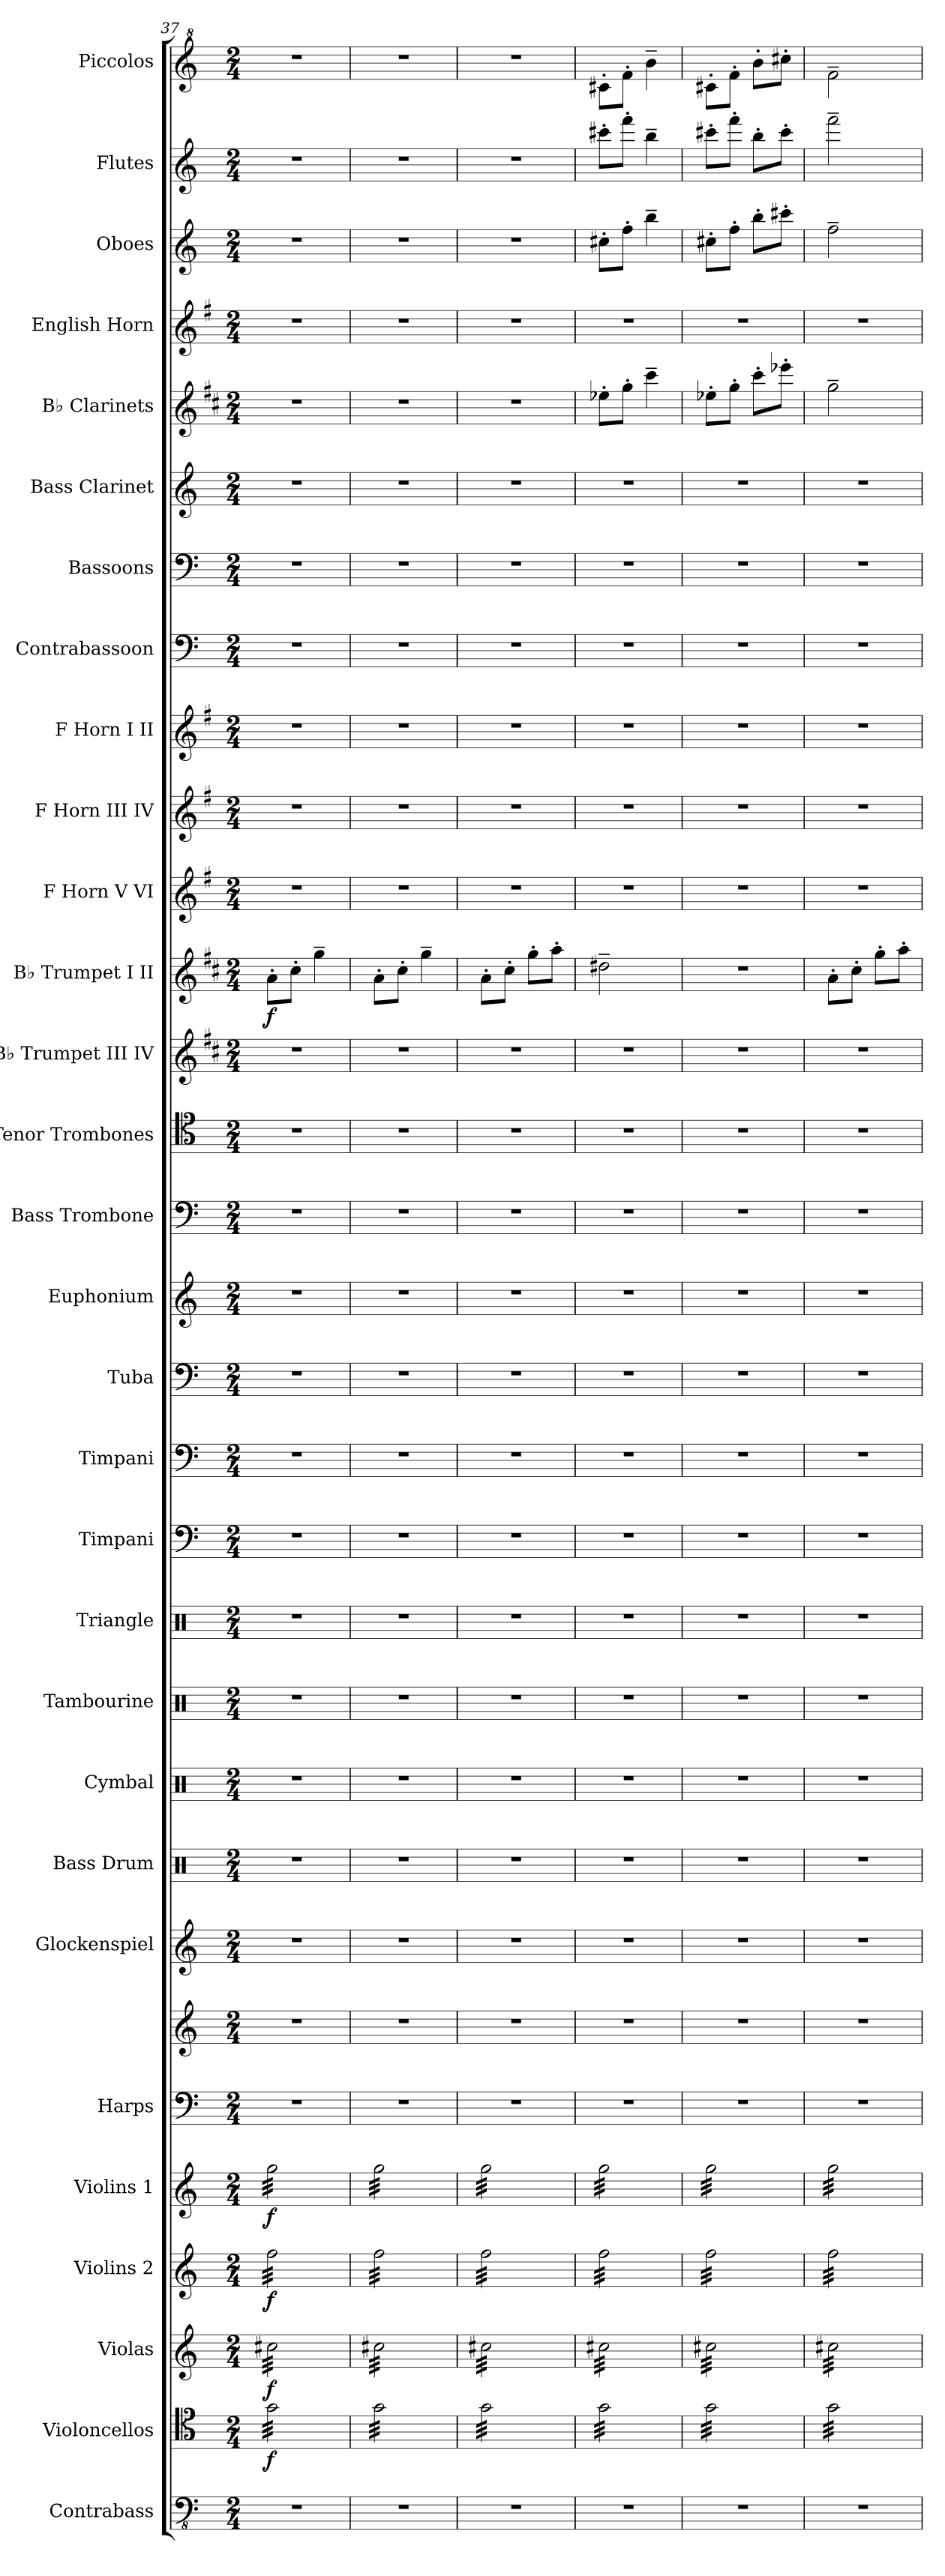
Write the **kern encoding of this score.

**kern	**kern	**dynam	**kern	**dynam	**kern	**dynam	**kern	**dynam	**kern	**kern	**kern	**kern	**kern	**kern	**kern	**kern	**kern	**kern	**kern	**kern	**kern	**kern	**kern	**dynam	**kern	**kern	**kern	**kern	**kern	**kern	**kern	**kern	**kern	**kern	**kern
*part30	*part29	*part29	*part28	*part28	*part27	*part27	*part26	*part26	*part25	*part25	*part24	*part23	*part22	*part21	*part20	*part19	*part18	*part17	*part16	*part15	*part14	*part13	*part12	*part12	*part11	*part10	*part9	*part8	*part7	*part6	*part5	*part4	*part3	*part2	*part1
*staff31	*staff30	*staff30	*staff29	*staff29	*staff28	*staff28	*staff27	*staff27	*staff26	*staff25	*staff24	*staff23	*staff22	*staff21	*staff20	*staff19	*staff18	*staff17	*staff16	*staff15	*staff14	*staff13	*staff12	*staff12	*staff11	*staff10	*staff9	*staff8	*staff7	*staff6	*staff5	*staff4	*staff3	*staff2	*staff1
*I"Contrabass	*I"Violoncellos	*	*I"Violas	*	*I"Violins 2	*	*I"Violins 1	*	*I"Harps	*	*I"Glockenspiel	*I"Bass Drum	*I"Cymbal	*I"Tambourine	*I"Triangle	*I"Timpani	*I"Timpani	*I"Tuba	*I"Euphonium	*I"Bass Trombone	*I"Tenor Trombones	*I"B♭ Trumpet III IV	*I"B♭ Trumpet I II	*	*I"F Horn V VI	*I"F Horn III IV	*I"F Horn I II	*I"Contrabassoon	*I"Bassoons	*I"Bass Clarinet	*I"B♭ Clarinets	*I"English Horn	*I"Oboes	*I"Flutes	*I"Piccolos
*I'Cb.	*I'Vc.	*	*I'Vla.	*	*I'Vln. 2	*	*I'Vln. 1	*	*I'Hrp.	*	*I'Glk.	*I'B. Dr.	*I'Cym.	*I'Tamb.	*I'Trgl.	*I'Timp.	*I'Timp.	*I'Tba.	*I'Euph.	*I'Tbn.	*I'Tbn.	*I'B♭ Tpt.	*I'B♭ Tpt.	*	*I'F Hn.	*I'F Hn.	*I'F Hn.	*I'Cbsn.	*I'Bsn.	*I'B. Cl.	*I'B♭ Cl.	*I'E. Hn.	*I'Ob.	*I'Fl.	*I'Picc.
*clefFv4	*clefC4	*	*clefG2	*	*clefG2	*	*clefG2	*	*clefF4	*clefG2	*clefG2	*clefX	*clefX	*clefX	*clefX	*clefF4	*clefF4	*clefF4	*clefG2	*clefF4	*clefC4	*clefG2	*clefG2	*	*clefG2	*clefG2	*clefG2	*clefF4	*clefF4	*clefG2	*clefG2	*clefG2	*clefG2	*clefG2	*clefG^2
*ITrd7c12	*	*	*	*	*	*	*	*	*	*	*ITrd-14c-24	*	*	*	*	*	*	*	*ITrd8c14	*	*	*ITrd1c2	*ITrd1c2	*	*ITrd4c7	*ITrd4c7	*ITrd4c7	*ITrd7c12	*	*ITrd8c14	*ITrd1c2	*ITrd4c7	*	*	*ITrd-7c-12
*k[]	*k[]	*	*k[]	*	*k[]	*	*k[]	*	*k[]	*k[]	*k[]	*k[]	*k[]	*k[]	*k[]	*k[]	*k[]	*k[]	*k[]	*k[]	*k[]	*k[]	*k[]	*	*k[]	*k[]	*k[]	*k[]	*k[]	*k[]	*k[]	*k[]	*k[]	*k[]	*k[]
*M2/4	*M2/4	*	*M2/4	*	*M2/4	*	*M2/4	*	*M2/4	*M2/4	*M2/4	*M2/4	*M2/4	*M2/4	*M2/4	*M2/4	*M2/4	*M2/4	*M2/4	*M2/4	*M2/4	*M2/4	*M2/4	*	*M2/4	*M2/4	*M2/4	*M2/4	*M2/4	*M2/4	*M2/4	*M2/4	*M2/4	*M2/4	*M2/4
=37	=37	=37	=37	=37	=37	=37	=37	=37	=37	=37	=37	=37	=37	=37	=37	=37	=37	=37	=37	=37	=37	=37	=37	=37	=37	=37	=37	=37	=37	=37	=37	=37	=37	=37	=37
!	!	!LO:DY:b	!	!LO:DY:b	!	!LO:DY:b	!	!LO:DY:b	!	!	!	!	!	!	!	!	!	!	!	!	!	!	!	!LO:DY:b	!	!	!	!	!	!	!	!	!	!	!
*	*tremolo	*	*	*	*	*	*	*	*	*	*	*	*	*	*	*	*	*	*	*	*	*	*	*	*	*	*	*	*	*	*	*	*	*	*
*	*	*	*tremolo	*	*	*	*	*	*	*	*	*	*	*	*	*	*	*	*	*	*	*	*	*	*	*	*	*	*	*	*	*	*	*	*
*	*	*	*	*	*tremolo	*	*	*	*	*	*	*	*	*	*	*	*	*	*	*	*	*	*	*	*	*	*	*	*	*	*	*	*	*	*
*	*	*	*	*	*	*	*tremolo	*	*	*	*	*	*	*	*	*	*	*	*	*	*	*	*	*	*	*	*	*	*	*	*	*	*	*	*
2r	32g\LLL	f	32cc#X\LLL	f	32ff\LLL	f	32gg\LLL	f	2r	2r	2r	2r	2r	2r	2r	2r	2r	2r	2r	2r	2r	2r	8g'\L	f	2r	2r	2r	2r	2r	2r	2r	2r	2r	2r	2r
.	32g\	.	32cc#X\	.	32ff\	.	32gg\	.	.	.	.	.	.	.	.	.	.	.	.	.	.	.	.	.	.	.	.	.	.	.	.	.	.	.	.
.	32g\	.	32cc#X\	.	32ff\	.	32gg\	.	.	.	.	.	.	.	.	.	.	.	.	.	.	.	.	.	.	.	.	.	.	.	.	.	.	.	.
.	32g\	.	32cc#X\	.	32ff\	.	32gg\	.	.	.	.	.	.	.	.	.	.	.	.	.	.	.	.	.	.	.	.	.	.	.	.	.	.	.	.
.	32g\	.	32cc#X\	.	32ff\	.	32gg\	.	.	.	.	.	.	.	.	.	.	.	.	.	.	.	8b'\J	.	.	.	.	.	.	.	.	.	.	.	.
.	32g\	.	32cc#X\	.	32ff\	.	32gg\	.	.	.	.	.	.	.	.	.	.	.	.	.	.	.	.	.	.	.	.	.	.	.	.	.	.	.	.
.	32g\	.	32cc#X\	.	32ff\	.	32gg\	.	.	.	.	.	.	.	.	.	.	.	.	.	.	.	.	.	.	.	.	.	.	.	.	.	.	.	.
.	32g\	.	32cc#X\	.	32ff\	.	32gg\	.	.	.	.	.	.	.	.	.	.	.	.	.	.	.	.	.	.	.	.	.	.	.	.	.	.	.	.
.	32g\	.	32cc#X\	.	32ff\	.	32gg\	.	.	.	.	.	.	.	.	.	.	.	.	.	.	.	4ff~\	.	.	.	.	.	.	.	.	.	.	.	.
.	32g\	.	32cc#X\	.	32ff\	.	32gg\	.	.	.	.	.	.	.	.	.	.	.	.	.	.	.	.	.	.	.	.	.	.	.	.	.	.	.	.
.	32g\	.	32cc#X\	.	32ff\	.	32gg\	.	.	.	.	.	.	.	.	.	.	.	.	.	.	.	.	.	.	.	.	.	.	.	.	.	.	.	.
.	32g\	.	32cc#X\	.	32ff\	.	32gg\	.	.	.	.	.	.	.	.	.	.	.	.	.	.	.	.	.	.	.	.	.	.	.	.	.	.	.	.
.	32g\	.	32cc#X\	.	32ff\	.	32gg\	.	.	.	.	.	.	.	.	.	.	.	.	.	.	.	.	.	.	.	.	.	.	.	.	.	.	.	.
.	32g\	.	32cc#X\	.	32ff\	.	32gg\	.	.	.	.	.	.	.	.	.	.	.	.	.	.	.	.	.	.	.	.	.	.	.	.	.	.	.	.
.	32g\	.	32cc#X\	.	32ff\	.	32gg\	.	.	.	.	.	.	.	.	.	.	.	.	.	.	.	.	.	.	.	.	.	.	.	.	.	.	.	.
.	32g\JJJ	.	32cc#X\JJJ	.	32ff\JJJ	.	32gg\JJJ	.	.	.	.	.	.	.	.	.	.	.	.	.	.	.	.	.	.	.	.	.	.	.	.	.	.	.	.
=38	=38	=38	=38	=38	=38	=38	=38	=38	=38	=38	=38	=38	=38	=38	=38	=38	=38	=38	=38	=38	=38	=38	=38	=38	=38	=38	=38	=38	=38	=38	=38	=38	=38	=38	=38
2r	32g\LLL	.	32cc#X\LLL	.	32ff\LLL	.	32gg\LLL	.	2r	2r	2r	2r	2r	2r	2r	2r	2r	2r	2r	2r	2r	2r	8g'\L	.	2r	2r	2r	2r	2r	2r	2r	2r	2r	2r	2r
.	32g\	.	32cc#X\	.	32ff\	.	32gg\	.	.	.	.	.	.	.	.	.	.	.	.	.	.	.	.	.	.	.	.	.	.	.	.	.	.	.	.
.	32g\	.	32cc#X\	.	32ff\	.	32gg\	.	.	.	.	.	.	.	.	.	.	.	.	.	.	.	.	.	.	.	.	.	.	.	.	.	.	.	.
.	32g\	.	32cc#X\	.	32ff\	.	32gg\	.	.	.	.	.	.	.	.	.	.	.	.	.	.	.	.	.	.	.	.	.	.	.	.	.	.	.	.
.	32g\	.	32cc#X\	.	32ff\	.	32gg\	.	.	.	.	.	.	.	.	.	.	.	.	.	.	.	8b'\J	.	.	.	.	.	.	.	.	.	.	.	.
.	32g\	.	32cc#X\	.	32ff\	.	32gg\	.	.	.	.	.	.	.	.	.	.	.	.	.	.	.	.	.	.	.	.	.	.	.	.	.	.	.	.
.	32g\	.	32cc#X\	.	32ff\	.	32gg\	.	.	.	.	.	.	.	.	.	.	.	.	.	.	.	.	.	.	.	.	.	.	.	.	.	.	.	.
.	32g\	.	32cc#X\	.	32ff\	.	32gg\	.	.	.	.	.	.	.	.	.	.	.	.	.	.	.	.	.	.	.	.	.	.	.	.	.	.	.	.
.	32g\	.	32cc#X\	.	32ff\	.	32gg\	.	.	.	.	.	.	.	.	.	.	.	.	.	.	.	4ff~\	.	.	.	.	.	.	.	.	.	.	.	.
.	32g\	.	32cc#X\	.	32ff\	.	32gg\	.	.	.	.	.	.	.	.	.	.	.	.	.	.	.	.	.	.	.	.	.	.	.	.	.	.	.	.
.	32g\	.	32cc#X\	.	32ff\	.	32gg\	.	.	.	.	.	.	.	.	.	.	.	.	.	.	.	.	.	.	.	.	.	.	.	.	.	.	.	.
.	32g\	.	32cc#X\	.	32ff\	.	32gg\	.	.	.	.	.	.	.	.	.	.	.	.	.	.	.	.	.	.	.	.	.	.	.	.	.	.	.	.
.	32g\	.	32cc#X\	.	32ff\	.	32gg\	.	.	.	.	.	.	.	.	.	.	.	.	.	.	.	.	.	.	.	.	.	.	.	.	.	.	.	.
.	32g\	.	32cc#X\	.	32ff\	.	32gg\	.	.	.	.	.	.	.	.	.	.	.	.	.	.	.	.	.	.	.	.	.	.	.	.	.	.	.	.
.	32g\	.	32cc#X\	.	32ff\	.	32gg\	.	.	.	.	.	.	.	.	.	.	.	.	.	.	.	.	.	.	.	.	.	.	.	.	.	.	.	.
.	32g\JJJ	.	32cc#X\JJJ	.	32ff\JJJ	.	32gg\JJJ	.	.	.	.	.	.	.	.	.	.	.	.	.	.	.	.	.	.	.	.	.	.	.	.	.	.	.	.
=39	=39	=39	=39	=39	=39	=39	=39	=39	=39	=39	=39	=39	=39	=39	=39	=39	=39	=39	=39	=39	=39	=39	=39	=39	=39	=39	=39	=39	=39	=39	=39	=39	=39	=39	=39
2r	32g\LLL	.	32cc#X\LLL	.	32ff\LLL	.	32gg\LLL	.	2r	2r	2r	2r	2r	2r	2r	2r	2r	2r	2r	2r	2r	2r	8g'\L	.	2r	2r	2r	2r	2r	2r	2r	2r	2r	2r	2r
.	32g\	.	32cc#X\	.	32ff\	.	32gg\	.	.	.	.	.	.	.	.	.	.	.	.	.	.	.	.	.	.	.	.	.	.	.	.	.	.	.	.
.	32g\	.	32cc#X\	.	32ff\	.	32gg\	.	.	.	.	.	.	.	.	.	.	.	.	.	.	.	.	.	.	.	.	.	.	.	.	.	.	.	.
.	32g\	.	32cc#X\	.	32ff\	.	32gg\	.	.	.	.	.	.	.	.	.	.	.	.	.	.	.	.	.	.	.	.	.	.	.	.	.	.	.	.
.	32g\	.	32cc#X\	.	32ff\	.	32gg\	.	.	.	.	.	.	.	.	.	.	.	.	.	.	.	8b'\J	.	.	.	.	.	.	.	.	.	.	.	.
.	32g\	.	32cc#X\	.	32ff\	.	32gg\	.	.	.	.	.	.	.	.	.	.	.	.	.	.	.	.	.	.	.	.	.	.	.	.	.	.	.	.
.	32g\	.	32cc#X\	.	32ff\	.	32gg\	.	.	.	.	.	.	.	.	.	.	.	.	.	.	.	.	.	.	.	.	.	.	.	.	.	.	.	.
.	32g\	.	32cc#X\	.	32ff\	.	32gg\	.	.	.	.	.	.	.	.	.	.	.	.	.	.	.	.	.	.	.	.	.	.	.	.	.	.	.	.
.	32g\	.	32cc#X\	.	32ff\	.	32gg\	.	.	.	.	.	.	.	.	.	.	.	.	.	.	.	8ff'\L	.	.	.	.	.	.	.	.	.	.	.	.
.	32g\	.	32cc#X\	.	32ff\	.	32gg\	.	.	.	.	.	.	.	.	.	.	.	.	.	.	.	.	.	.	.	.	.	.	.	.	.	.	.	.
.	32g\	.	32cc#X\	.	32ff\	.	32gg\	.	.	.	.	.	.	.	.	.	.	.	.	.	.	.	.	.	.	.	.	.	.	.	.	.	.	.	.
.	32g\	.	32cc#X\	.	32ff\	.	32gg\	.	.	.	.	.	.	.	.	.	.	.	.	.	.	.	.	.	.	.	.	.	.	.	.	.	.	.	.
.	32g\	.	32cc#X\	.	32ff\	.	32gg\	.	.	.	.	.	.	.	.	.	.	.	.	.	.	.	8gg'\J	.	.	.	.	.	.	.	.	.	.	.	.
.	32g\	.	32cc#X\	.	32ff\	.	32gg\	.	.	.	.	.	.	.	.	.	.	.	.	.	.	.	.	.	.	.	.	.	.	.	.	.	.	.	.
.	32g\	.	32cc#X\	.	32ff\	.	32gg\	.	.	.	.	.	.	.	.	.	.	.	.	.	.	.	.	.	.	.	.	.	.	.	.	.	.	.	.
.	32g\JJJ	.	32cc#X\JJJ	.	32ff\JJJ	.	32gg\JJJ	.	.	.	.	.	.	.	.	.	.	.	.	.	.	.	.	.	.	.	.	.	.	.	.	.	.	.	.
=40	=40	=40	=40	=40	=40	=40	=40	=40	=40	=40	=40	=40	=40	=40	=40	=40	=40	=40	=40	=40	=40	=40	=40	=40	=40	=40	=40	=40	=40	=40	=40	=40	=40	=40	=40
2r	32g\LLL	.	32cc#X\LLL	.	32ff\LLL	.	32gg\LLL	.	2r	2r	2r	2r	2r	2r	2r	2r	2r	2r	2r	2r	2r	2r	2cc#X~\	.	2r	2r	2r	2r	2r	2r	8dd-X'\L	2r	8cc#X'\L	8ccc#X'\L	8ccc#X'\L
.	32g\	.	32cc#X\	.	32ff\	.	32gg\	.	.	.	.	.	.	.	.	.	.	.	.	.	.	.	.	.	.	.	.	.	.	.	.	.	.	.	.
.	32g\	.	32cc#X\	.	32ff\	.	32gg\	.	.	.	.	.	.	.	.	.	.	.	.	.	.	.	.	.	.	.	.	.	.	.	.	.	.	.	.
.	32g\	.	32cc#X\	.	32ff\	.	32gg\	.	.	.	.	.	.	.	.	.	.	.	.	.	.	.	.	.	.	.	.	.	.	.	.	.	.	.	.
.	32g\	.	32cc#X\	.	32ff\	.	32gg\	.	.	.	.	.	.	.	.	.	.	.	.	.	.	.	.	.	.	.	.	.	.	.	8ff'\J	.	8ff'\J	8fff'\J	8fff'\J
.	32g\	.	32cc#X\	.	32ff\	.	32gg\	.	.	.	.	.	.	.	.	.	.	.	.	.	.	.	.	.	.	.	.	.	.	.	.	.	.	.	.
.	32g\	.	32cc#X\	.	32ff\	.	32gg\	.	.	.	.	.	.	.	.	.	.	.	.	.	.	.	.	.	.	.	.	.	.	.	.	.	.	.	.
.	32g\	.	32cc#X\	.	32ff\	.	32gg\	.	.	.	.	.	.	.	.	.	.	.	.	.	.	.	.	.	.	.	.	.	.	.	.	.	.	.	.
.	32g\	.	32cc#X\	.	32ff\	.	32gg\	.	.	.	.	.	.	.	.	.	.	.	.	.	.	.	.	.	.	.	.	.	.	.	4bb~\	.	4bb~\	4bb~\	4bbb~\
.	32g\	.	32cc#X\	.	32ff\	.	32gg\	.	.	.	.	.	.	.	.	.	.	.	.	.	.	.	.	.	.	.	.	.	.	.	.	.	.	.	.
.	32g\	.	32cc#X\	.	32ff\	.	32gg\	.	.	.	.	.	.	.	.	.	.	.	.	.	.	.	.	.	.	.	.	.	.	.	.	.	.	.	.
.	32g\	.	32cc#X\	.	32ff\	.	32gg\	.	.	.	.	.	.	.	.	.	.	.	.	.	.	.	.	.	.	.	.	.	.	.	.	.	.	.	.
.	32g\	.	32cc#X\	.	32ff\	.	32gg\	.	.	.	.	.	.	.	.	.	.	.	.	.	.	.	.	.	.	.	.	.	.	.	.	.	.	.	.
.	32g\	.	32cc#X\	.	32ff\	.	32gg\	.	.	.	.	.	.	.	.	.	.	.	.	.	.	.	.	.	.	.	.	.	.	.	.	.	.	.	.
.	32g\	.	32cc#X\	.	32ff\	.	32gg\	.	.	.	.	.	.	.	.	.	.	.	.	.	.	.	.	.	.	.	.	.	.	.	.	.	.	.	.
.	32g\JJJ	.	32cc#X\JJJ	.	32ff\JJJ	.	32gg\JJJ	.	.	.	.	.	.	.	.	.	.	.	.	.	.	.	.	.	.	.	.	.	.	.	.	.	.	.	.
=41	=41	=41	=41	=41	=41	=41	=41	=41	=41	=41	=41	=41	=41	=41	=41	=41	=41	=41	=41	=41	=41	=41	=41	=41	=41	=41	=41	=41	=41	=41	=41	=41	=41	=41	=41
2r	32g\LLL	.	32cc#X\LLL	.	32ff\LLL	.	32gg\LLL	.	2r	2r	2r	2r	2r	2r	2r	2r	2r	2r	2r	2r	2r	2r	2r	.	2r	2r	2r	2r	2r	2r	8dd-X'\L	2r	8cc#X'\L	8ccc#X'\L	8ccc#X'\L
.	32g\	.	32cc#X\	.	32ff\	.	32gg\	.	.	.	.	.	.	.	.	.	.	.	.	.	.	.	.	.	.	.	.	.	.	.	.	.	.	.	.
.	32g\	.	32cc#X\	.	32ff\	.	32gg\	.	.	.	.	.	.	.	.	.	.	.	.	.	.	.	.	.	.	.	.	.	.	.	.	.	.	.	.
.	32g\	.	32cc#X\	.	32ff\	.	32gg\	.	.	.	.	.	.	.	.	.	.	.	.	.	.	.	.	.	.	.	.	.	.	.	.	.	.	.	.
.	32g\	.	32cc#X\	.	32ff\	.	32gg\	.	.	.	.	.	.	.	.	.	.	.	.	.	.	.	.	.	.	.	.	.	.	.	8ff'\J	.	8ff'\J	8fff'\J	8fff'\J
.	32g\	.	32cc#X\	.	32ff\	.	32gg\	.	.	.	.	.	.	.	.	.	.	.	.	.	.	.	.	.	.	.	.	.	.	.	.	.	.	.	.
.	32g\	.	32cc#X\	.	32ff\	.	32gg\	.	.	.	.	.	.	.	.	.	.	.	.	.	.	.	.	.	.	.	.	.	.	.	.	.	.	.	.
.	32g\	.	32cc#X\	.	32ff\	.	32gg\	.	.	.	.	.	.	.	.	.	.	.	.	.	.	.	.	.	.	.	.	.	.	.	.	.	.	.	.
.	32g\	.	32cc#X\	.	32ff\	.	32gg\	.	.	.	.	.	.	.	.	.	.	.	.	.	.	.	.	.	.	.	.	.	.	.	8bb'\L	.	8bb'\L	8bb'\L	8bbb'\L
.	32g\	.	32cc#X\	.	32ff\	.	32gg\	.	.	.	.	.	.	.	.	.	.	.	.	.	.	.	.	.	.	.	.	.	.	.	.	.	.	.	.
.	32g\	.	32cc#X\	.	32ff\	.	32gg\	.	.	.	.	.	.	.	.	.	.	.	.	.	.	.	.	.	.	.	.	.	.	.	.	.	.	.	.
.	32g\	.	32cc#X\	.	32ff\	.	32gg\	.	.	.	.	.	.	.	.	.	.	.	.	.	.	.	.	.	.	.	.	.	.	.	.	.	.	.	.
.	32g\	.	32cc#X\	.	32ff\	.	32gg\	.	.	.	.	.	.	.	.	.	.	.	.	.	.	.	.	.	.	.	.	.	.	.	8ddd-X'\J	.	8ccc#X'\J	8ccc#'\J	8cccc#X'\J
.	32g\	.	32cc#X\	.	32ff\	.	32gg\	.	.	.	.	.	.	.	.	.	.	.	.	.	.	.	.	.	.	.	.	.	.	.	.	.	.	.	.
.	32g\	.	32cc#X\	.	32ff\	.	32gg\	.	.	.	.	.	.	.	.	.	.	.	.	.	.	.	.	.	.	.	.	.	.	.	.	.	.	.	.
.	32g\JJJ	.	32cc#X\JJJ	.	32ff\JJJ	.	32gg\JJJ	.	.	.	.	.	.	.	.	.	.	.	.	.	.	.	.	.	.	.	.	.	.	.	.	.	.	.	.
=42	=42	=42	=42	=42	=42	=42	=42	=42	=42	=42	=42	=42	=42	=42	=42	=42	=42	=42	=42	=42	=42	=42	=42	=42	=42	=42	=42	=42	=42	=42	=42	=42	=42	=42	=42
2r	32g\LLL	.	32cc#X\LLL	.	32ff\LLL	.	32gg\LLL	.	2r	2r	2r	2r	2r	2r	2r	2r	2r	2r	2r	2r	2r	2r	8g'\L	.	2r	2r	2r	2r	2r	2r	2ff~\	2r	2ff~\	2fff~\	2fff~\
.	32g\	.	32cc#X\	.	32ff\	.	32gg\	.	.	.	.	.	.	.	.	.	.	.	.	.	.	.	.	.	.	.	.	.	.	.	.	.	.	.	.
.	32g\	.	32cc#X\	.	32ff\	.	32gg\	.	.	.	.	.	.	.	.	.	.	.	.	.	.	.	.	.	.	.	.	.	.	.	.	.	.	.	.
.	32g\	.	32cc#X\	.	32ff\	.	32gg\	.	.	.	.	.	.	.	.	.	.	.	.	.	.	.	.	.	.	.	.	.	.	.	.	.	.	.	.
.	32g\	.	32cc#X\	.	32ff\	.	32gg\	.	.	.	.	.	.	.	.	.	.	.	.	.	.	.	8b'\J	.	.	.	.	.	.	.	.	.	.	.	.
.	32g\	.	32cc#X\	.	32ff\	.	32gg\	.	.	.	.	.	.	.	.	.	.	.	.	.	.	.	.	.	.	.	.	.	.	.	.	.	.	.	.
.	32g\	.	32cc#X\	.	32ff\	.	32gg\	.	.	.	.	.	.	.	.	.	.	.	.	.	.	.	.	.	.	.	.	.	.	.	.	.	.	.	.
.	32g\	.	32cc#X\	.	32ff\	.	32gg\	.	.	.	.	.	.	.	.	.	.	.	.	.	.	.	.	.	.	.	.	.	.	.	.	.	.	.	.
.	32g\	.	32cc#X\	.	32ff\	.	32gg\	.	.	.	.	.	.	.	.	.	.	.	.	.	.	.	8ff'\L	.	.	.	.	.	.	.	.	.	.	.	.
.	32g\	.	32cc#X\	.	32ff\	.	32gg\	.	.	.	.	.	.	.	.	.	.	.	.	.	.	.	.	.	.	.	.	.	.	.	.	.	.	.	.
.	32g\	.	32cc#X\	.	32ff\	.	32gg\	.	.	.	.	.	.	.	.	.	.	.	.	.	.	.	.	.	.	.	.	.	.	.	.	.	.	.	.
.	32g\	.	32cc#X\	.	32ff\	.	32gg\	.	.	.	.	.	.	.	.	.	.	.	.	.	.	.	.	.	.	.	.	.	.	.	.	.	.	.	.
.	32g\	.	32cc#X\	.	32ff\	.	32gg\	.	.	.	.	.	.	.	.	.	.	.	.	.	.	.	8gg'\J	.	.	.	.	.	.	.	.	.	.	.	.
.	32g\	.	32cc#X\	.	32ff\	.	32gg\	.	.	.	.	.	.	.	.	.	.	.	.	.	.	.	.	.	.	.	.	.	.	.	.	.	.	.	.
.	32g\	.	32cc#X\	.	32ff\	.	32gg\	.	.	.	.	.	.	.	.	.	.	.	.	.	.	.	.	.	.	.	.	.	.	.	.	.	.	.	.
.	32g\JJJ	.	32cc#X\JJJ	.	32ff\JJJ	.	32gg\JJJ	.	.	.	.	.	.	.	.	.	.	.	.	.	.	.	.	.	.	.	.	.	.	.	.	.	.	.	.
*	*	*	*	*	*	*	*Xtremolo	*	*	*	*	*	*	*	*	*	*	*	*	*	*	*	*	*	*	*	*	*	*	*	*	*	*	*	*
*	*	*	*	*	*Xtremolo	*	*	*	*	*	*	*	*	*	*	*	*	*	*	*	*	*	*	*	*	*	*	*	*	*	*	*	*	*	*
*	*	*	*Xtremolo	*	*	*	*	*	*	*	*	*	*	*	*	*	*	*	*	*	*	*	*	*	*	*	*	*	*	*	*	*	*	*	*
*	*Xtremolo	*	*	*	*	*	*	*	*	*	*	*	*	*	*	*	*	*	*	*	*	*	*	*	*	*	*	*	*	*	*	*	*	*	*
=	=	=	=	=	=	=	=	=	=	=	=	=	=	=	=	=	=	=	=	=	=	=	=	=	=	=	=	=	=	=	=	=	=	=	=
*-	*-	*-	*-	*-	*-	*-	*-	*-	*-	*-	*-	*-	*-	*-	*-	*-	*-	*-	*-	*-	*-	*-	*-	*-	*-	*-	*-	*-	*-	*-	*-	*-	*-	*-	*-
